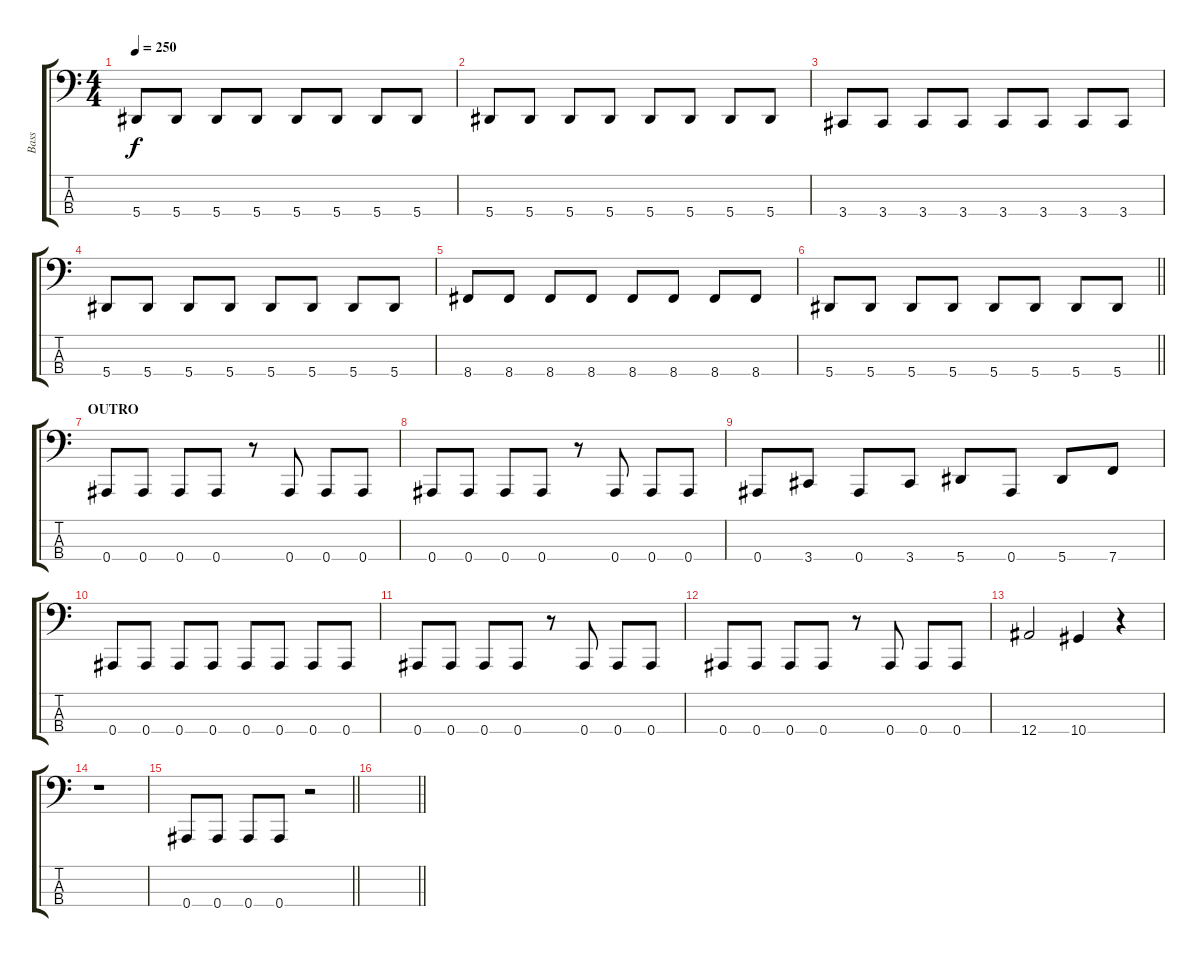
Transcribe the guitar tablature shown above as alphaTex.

\track ("Bass" "Bass") {instrument electricbassfinger}
\staff {score tabs}
\tuning (Eb2 Bb1 F1 Bb0) {hide}
\ts (4 4)
\tempo 250
\clef f4
\ks c
5.4.8{dy f} 5.4.8 5.4.8 5.4.8 5.4.8 5.4.8 5.4.8 5.4.8 |
5.4.8 5.4.8 5.4.8 5.4.8 5.4.8 5.4.8 5.4.8 5.4.8 |
3.4.8 3.4.8 3.4.8 3.4.8 3.4.8 3.4.8 3.4.8 3.4.8 |
5.4.8 5.4.8 5.4.8 5.4.8 5.4.8 5.4.8 5.4.8 5.4.8 |
8.4.8 8.4.8 8.4.8 8.4.8 8.4.8 8.4.8 8.4.8 8.4.8 |
\barLineRight lightlight
5.4.8 5.4.8 5.4.8 5.4.8 5.4.8 5.4.8 5.4.8 5.4.8 |
\section ("" "OUTRO")
0.4.8 0.4.8 0.4.8 0.4.8 r.8 0.4.8 0.4.8 0.4.8 |
0.4.8 0.4.8 0.4.8 0.4.8 r.8 0.4.8 0.4.8 0.4.8 |
0.4.8 3.4.8 0.4.8 3.4.8 5.4.8 0.4.8 5.4.8 7.4.8 |
0.4.8 0.4.8 0.4.8 0.4.8 0.4.8 0.4.8 0.4.8 0.4.8 |
0.4.8 0.4.8 0.4.8 0.4.8 r.8 0.4.8 0.4.8 0.4.8 |
0.4.8 0.4.8 0.4.8 0.4.8 r.8 0.4.8 0.4.8 0.4.8 |
12.4.2 10.4.4 r.4 |
r.1 |
\barLineRight lightlight
0.4.8 0.4.8 0.4.8 0.4.8 r.2 |
\barLineRight lightlight
